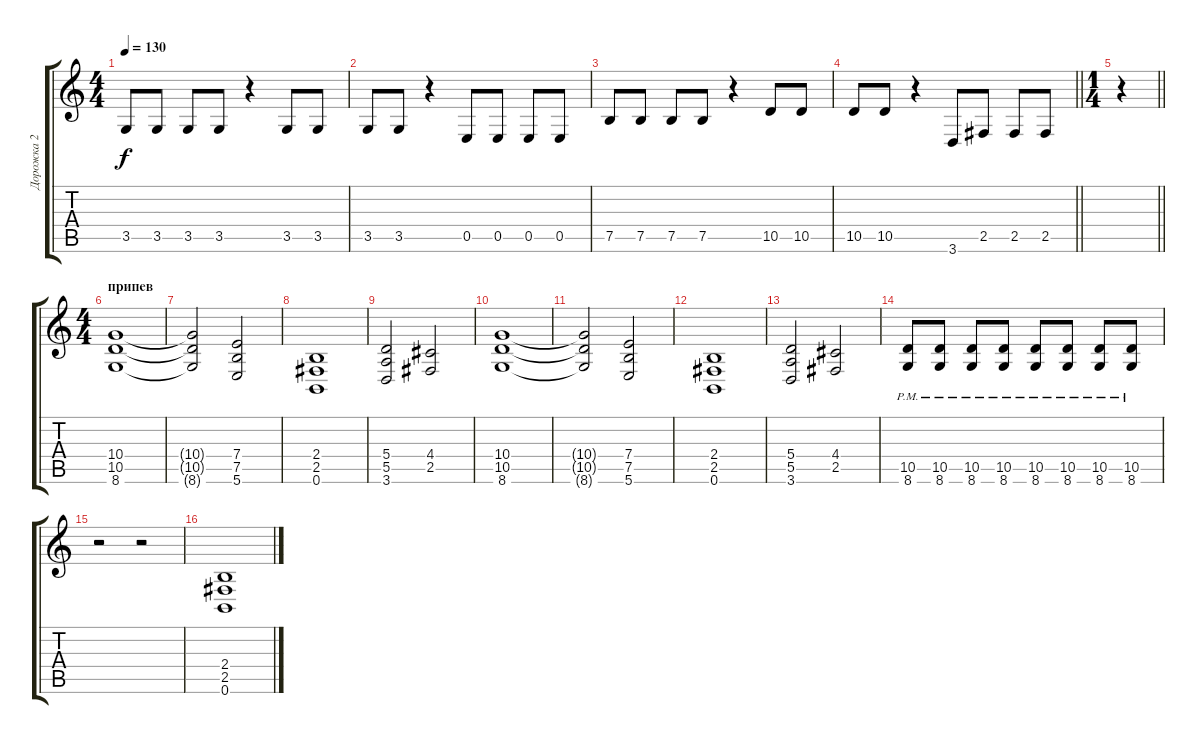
\track ("Дорожка 2" "Дорожка 2") {instrument distortionguitar}
\staff {score tabs}
\tuning (B3 Gb3 D3 A2 E2 B1) {hide}
\ts (4 4)
\tempo 130
\clef g2
\ks c
3.5.8{dy f instrument distortionguitar} 3.5.8 3.5.8 3.5.8 r.4 3.5.8 3.5.8 |
3.5.8 3.5.8 r.4 0.5.8 0.5.8 0.5.8 0.5.8 |
7.5.8 7.5.8 7.5.8 7.5.8 r.4 10.5.8 10.5.8 |
\barLineRight lightlight
10.5.8 10.5.8 r.4 3.6.8 2.5.8 2.5.8 2.5.8 |
\ts (1 4)
\barLineRight lightlight
r.4 |
\ts (4 4)
\section ("" "припев")
(10.4 10.5 8.6).1 |
(10.4{t} 10.5{t} 8.6{t}).2 (7.4 7.5 5.6).2 |
(2.4 2.5 0.6).1 |
(5.4 5.5 3.6).2 (4.4 2.5).2 |
(10.4 10.5 8.6).1 |
(10.4{t} 10.5{t} 8.6{t}).2 (7.4 7.5 5.6).2 |
(2.4 2.5 0.6).1 |
(5.4 5.5 3.6).2 (4.4 2.5).2 |
(10.5{pm} 8.6{pm}).8 (10.5{pm} 8.6{pm}).8 (10.5{pm} 8.6{pm}).8 (10.5{pm} 8.6{pm}).8 (10.5{pm} 8.6{pm}).8 (10.5{pm} 8.6{pm}).8 (10.5{pm} 8.6{pm}).8 (10.5{pm} 8.6{pm}).8 |
r.2 r.2 |
(2.4 2.5 0.6).1
